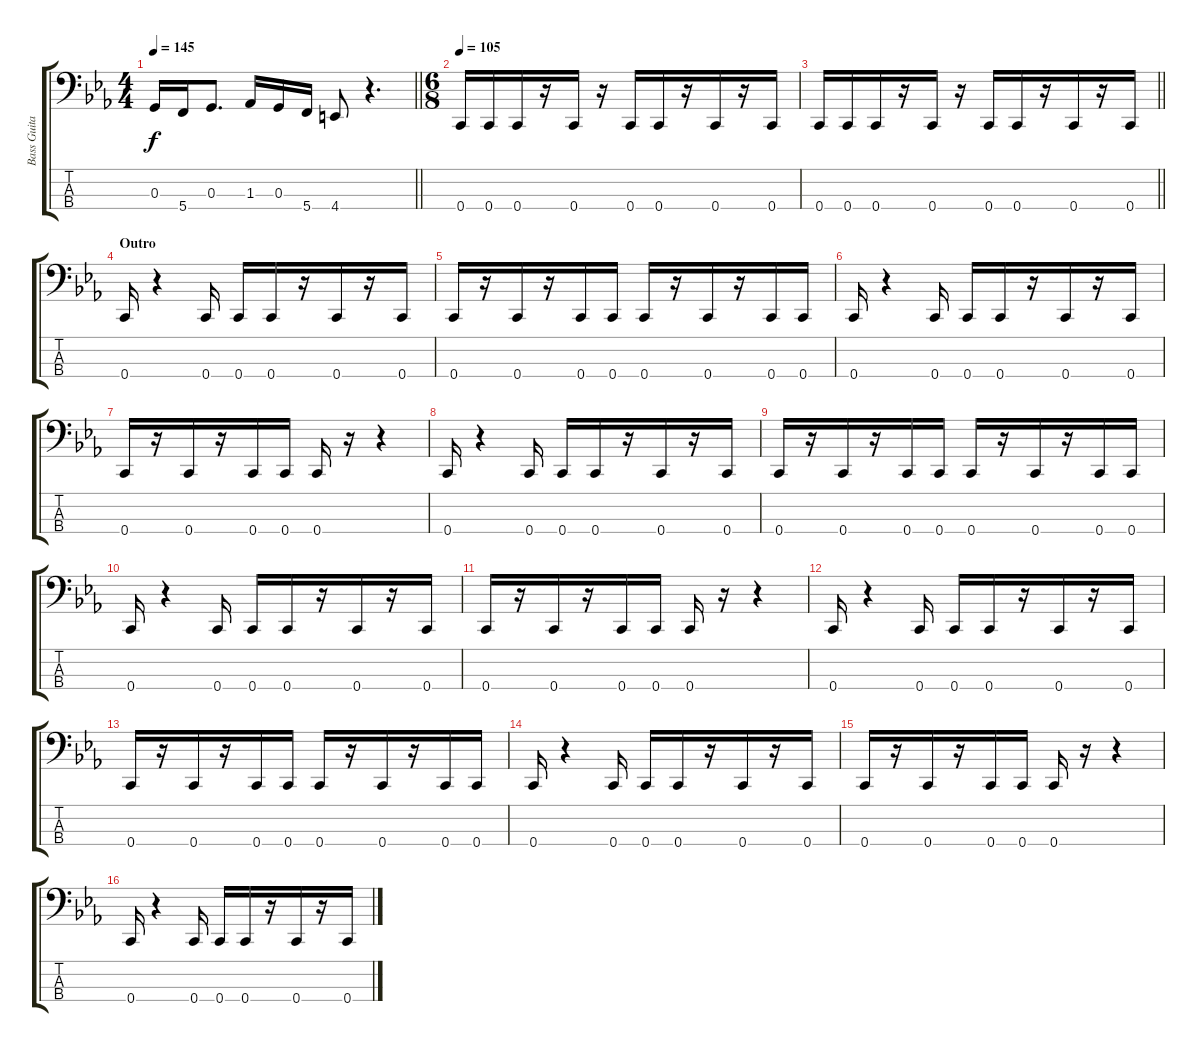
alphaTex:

\track ("Bass Guitar" "Bass Guita") {instrument electricbassfinger}
\staff {score tabs}
\tuning (F2 C2 G1 C1) {hide}
\ts (4 4)
\tempo 145
\clef f4
\barLineRight lightlight
\ks eb
0.3.16{dy f} 5.4.16 0.3.8{d} 1.3.16 0.3.16 5.4.16 4.4.8 r.4{d} |
\ts (6 8)
\section ("" "")
\tempo 105
0.4.16 0.4.16 0.4.16 r.16 0.4.16 r.16 0.4.16 0.4.16 r.16 0.4.16 r.16 0.4.16 |
\barLineRight lightlight
0.4.16 0.4.16 0.4.16 r.16 0.4.16 r.16 0.4.16 0.4.16 r.16 0.4.16 r.16 0.4.16 |
\section ("" "Outro")
0.4.16 r.4 0.4.16 0.4.16 0.4.16 r.16 0.4.16 r.16 0.4.16 |
0.4.16 r.16 0.4.16 r.16 0.4.16 0.4.16 0.4.16 r.16 0.4.16 r.16 0.4.16 0.4.16 |
0.4.16 r.4 0.4.16 0.4.16 0.4.16 r.16 0.4.16 r.16 0.4.16 |
0.4.16 r.16 0.4.16 r.16 0.4.16 0.4.16 0.4.16 r.16 r.4 |
0.4.16 r.4 0.4.16 0.4.16 0.4.16 r.16 0.4.16 r.16 0.4.16 |
0.4.16 r.16 0.4.16 r.16 0.4.16 0.4.16 0.4.16 r.16 0.4.16 r.16 0.4.16 0.4.16 |
0.4.16 r.4 0.4.16 0.4.16 0.4.16 r.16 0.4.16 r.16 0.4.16 |
0.4.16 r.16 0.4.16 r.16 0.4.16 0.4.16 0.4.16 r.16 r.4 |
0.4.16 r.4 0.4.16 0.4.16 0.4.16 r.16 0.4.16 r.16 0.4.16 |
0.4.16 r.16 0.4.16 r.16 0.4.16 0.4.16 0.4.16 r.16 0.4.16 r.16 0.4.16 0.4.16 |
0.4.16{volume 6} r.4 0.4.16 0.4.16 0.4.16 r.16 0.4.16 r.16 0.4.16 |
0.4.16 r.16 0.4.16 r.16 0.4.16 0.4.16 0.4.16 r.16 r.4 |
0.4.16 r.4 0.4.16 0.4.16 0.4.16 r.16 0.4.16 r.16 0.4.16
